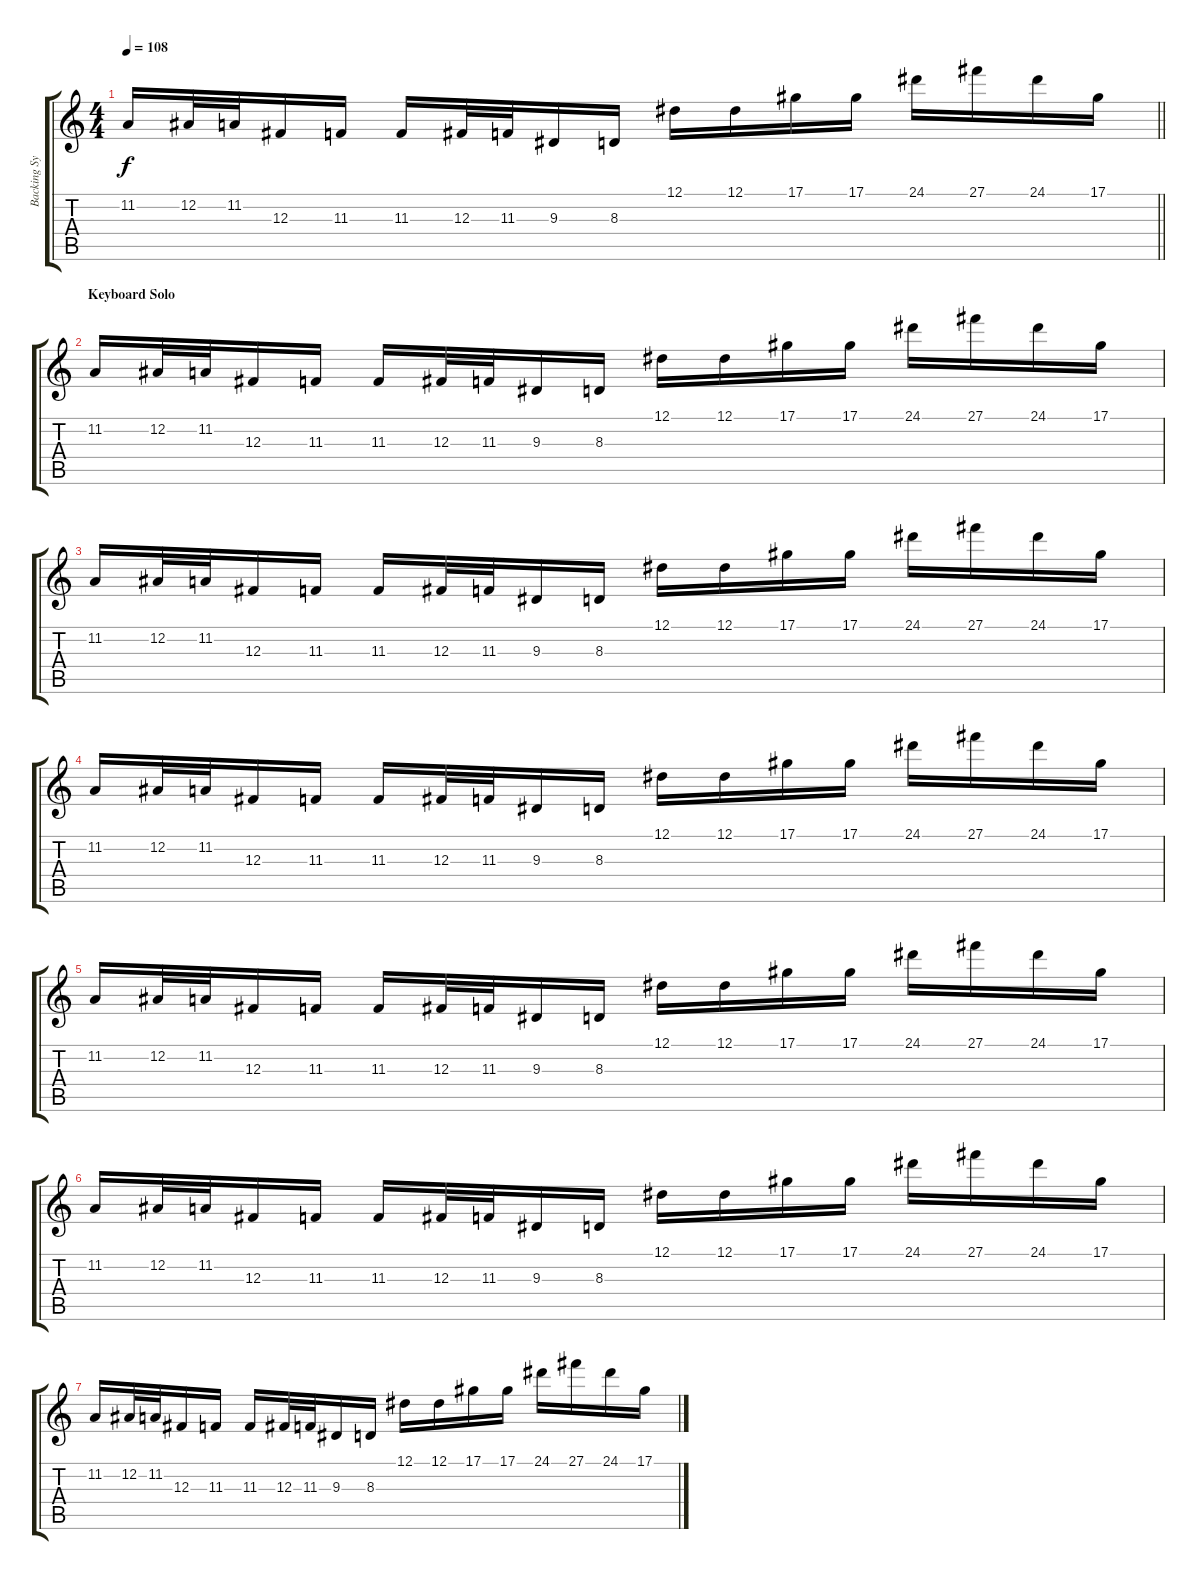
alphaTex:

\track ("Backing Synth" "Backing Sy") {instrument pad8sweep}
\staff {score tabs}
\tuning (Eb4 Bb3 Gb3 Db3 Ab2 Eb2) {hide}
\ts (4 4)
\tempo 108
\clef g2
\barLineRight lightlight
\ks c
11.2.16{dy f} 12.2.32 11.2.32 12.3.16 11.3.16 11.3.16 12.3.32 11.3.32 9.3.16 8.3.16 12.1.16 12.1.16 17.1.16 17.1.16 24.1.16 27.1.16 24.1.16 17.1.16 |
\section ("" "Keyboard Solo")
11.2.16{volume 4} 12.2.32 11.2.32 12.3.16 11.3.16 11.3.16 12.3.32 11.3.32 9.3.16 8.3.16 12.1.16 12.1.16 17.1.16 17.1.16 24.1.16 27.1.16 24.1.16 17.1.16 |
11.2.16 12.2.32 11.2.32 12.3.16 11.3.16 11.3.16 12.3.32 11.3.32 9.3.16 8.3.16 12.1.16 12.1.16 17.1.16 17.1.16 24.1.16 27.1.16 24.1.16 17.1.16 |
11.2.16 12.2.32 11.2.32 12.3.16 11.3.16 11.3.16 12.3.32 11.3.32 9.3.16 8.3.16 12.1.16 12.1.16 17.1.16 17.1.16 24.1.16 27.1.16 24.1.16 17.1.16 |
11.2.16 12.2.32 11.2.32 12.3.16 11.3.16 11.3.16 12.3.32 11.3.32 9.3.16 8.3.16 12.1.16 12.1.16 17.1.16 17.1.16 24.1.16 27.1.16 24.1.16 17.1.16 |
11.2.16 12.2.32 11.2.32 12.3.16 11.3.16 11.3.16 12.3.32 11.3.32 9.3.16 8.3.16 12.1.16 12.1.16 17.1.16 17.1.16 24.1.16 27.1.16 24.1.16 17.1.16 |
11.2.16 12.2.32 11.2.32 12.3.16 11.3.16 11.3.16 12.3.32 11.3.32 9.3.16 8.3.16 12.1.16 12.1.16 17.1.16 17.1.16 24.1.16 27.1.16 24.1.16 17.1.16
